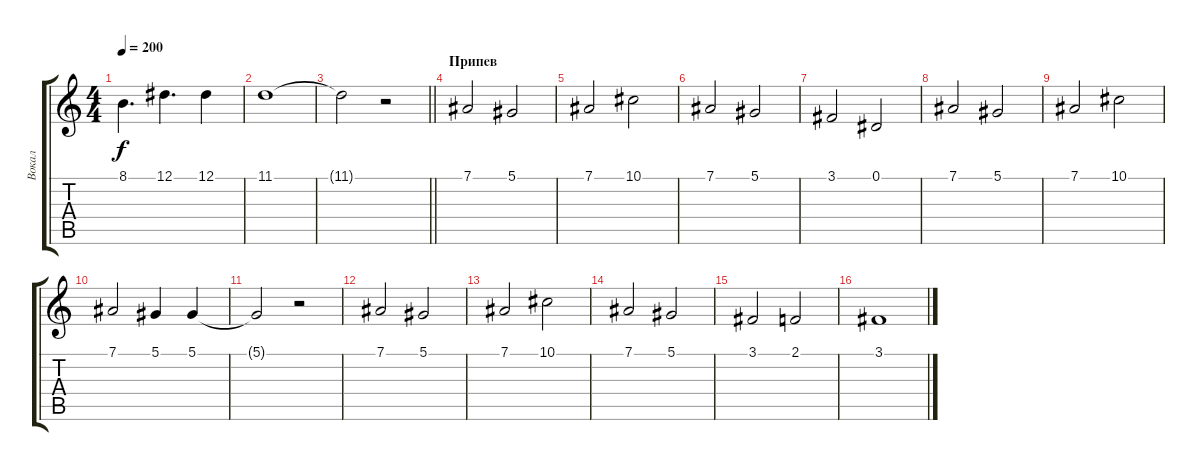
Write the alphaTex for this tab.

\track ("Вокал" "Вокал") {instrument lead2sawtooth}
\staff {score tabs}
\tuning (Eb4 Bb3 Gb3 Db3 Ab2 Eb2) {hide}
\ts (4 4)
\tempo 200
\clef g2
\ks c
8.1.4{d dy f} 12.1.4{d} 12.1.4 |
11.1.1 |
\barLineRight lightlight
11.1{t}.2 r.2 |
\section ("" "Припев")
7.1.2 5.1.2 |
7.1.2 10.1.2 |
7.1.2 5.1.2 |
3.1.2 0.1.2 |
7.1.2 5.1.2 |
7.1.2 10.1.2 |
7.1.2 5.1.4 5.1.4 |
5.1{t}.2 r.2 |
7.1.2 5.1.2 |
7.1.2 10.1.2 |
7.1.2 5.1.2 |
3.1.2 2.1.2 |
3.1.1
